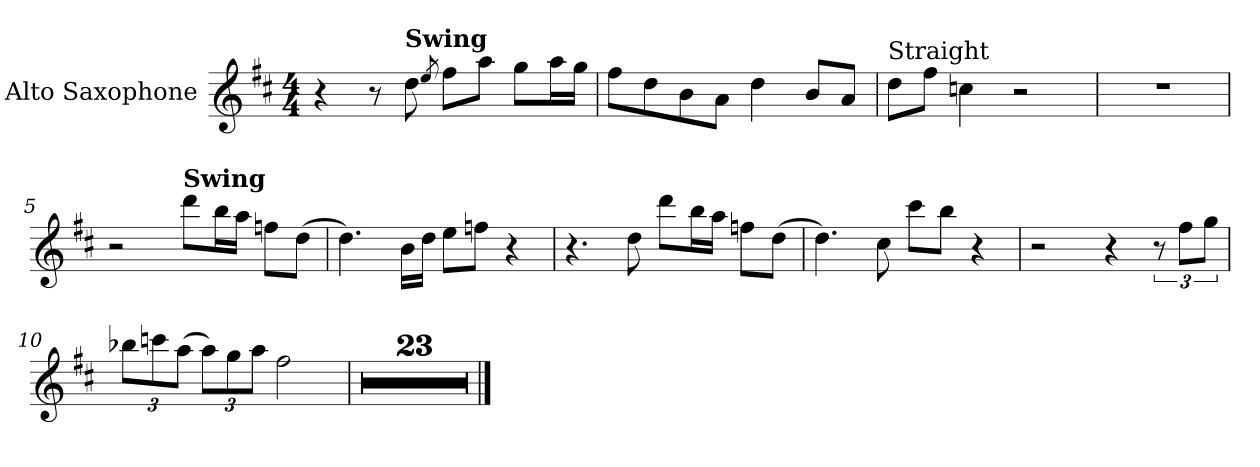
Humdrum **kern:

**kern
*part1
*staff1
*I"Alto Saxophone
*I'A. Sax.
*clefG2
*ITrd5c9
*k[b-]
*M4/4
*MM136
=1
4r
8r
!LO:TX:a:B:t=Swing
8f\
8qg/
8a\L
8cc\J
8b-\L
16cc\L
16b-\JJ
=2
8a\L
8f\
8d\
8c\J
4f\
8d/L
8c/J
=3
!LO:TX:a:t=Straight
8f\L
8a\J
4e-X\
2r
=4
1r
=5
2r
!LO:TX:a:B:t=Swing
8ff\L
16dd\L
16cc\JJ
8a-X\L
(8f\J
=6
4.f\)
16d\LL
16f\JJ
8g\L
8a-X\J
4r
!!LO:LB:g=z
=7
4.r
8f\
8ff\L
16dd\L
16cc\JJ
8a-X\L
(8f\J
=8
4.f\)
8e\
8ee\L
8dd\J
4r
=9
2r
4r
12r
12a\L
12b-\J
=10
*Xbrackettup
12dd-X\L
12ee-X\
(12cc\J
12cc\L)
12b-\
12cc\J
2a\
=11
1r
=12
1r
=13
1r
=14
1r
=15
1r
=16
1r
!!LO:LB:g=z
=17
1r
=18
1r
=19
1r
=20
1r
=21
1r
=22
1r
=23
1r
=24
1r
=25
1r
=26
1r
=27
1r
=28
1r
=29
1r
=30
1r
=31
1r
=32
1r
=33
1r
==
*-
